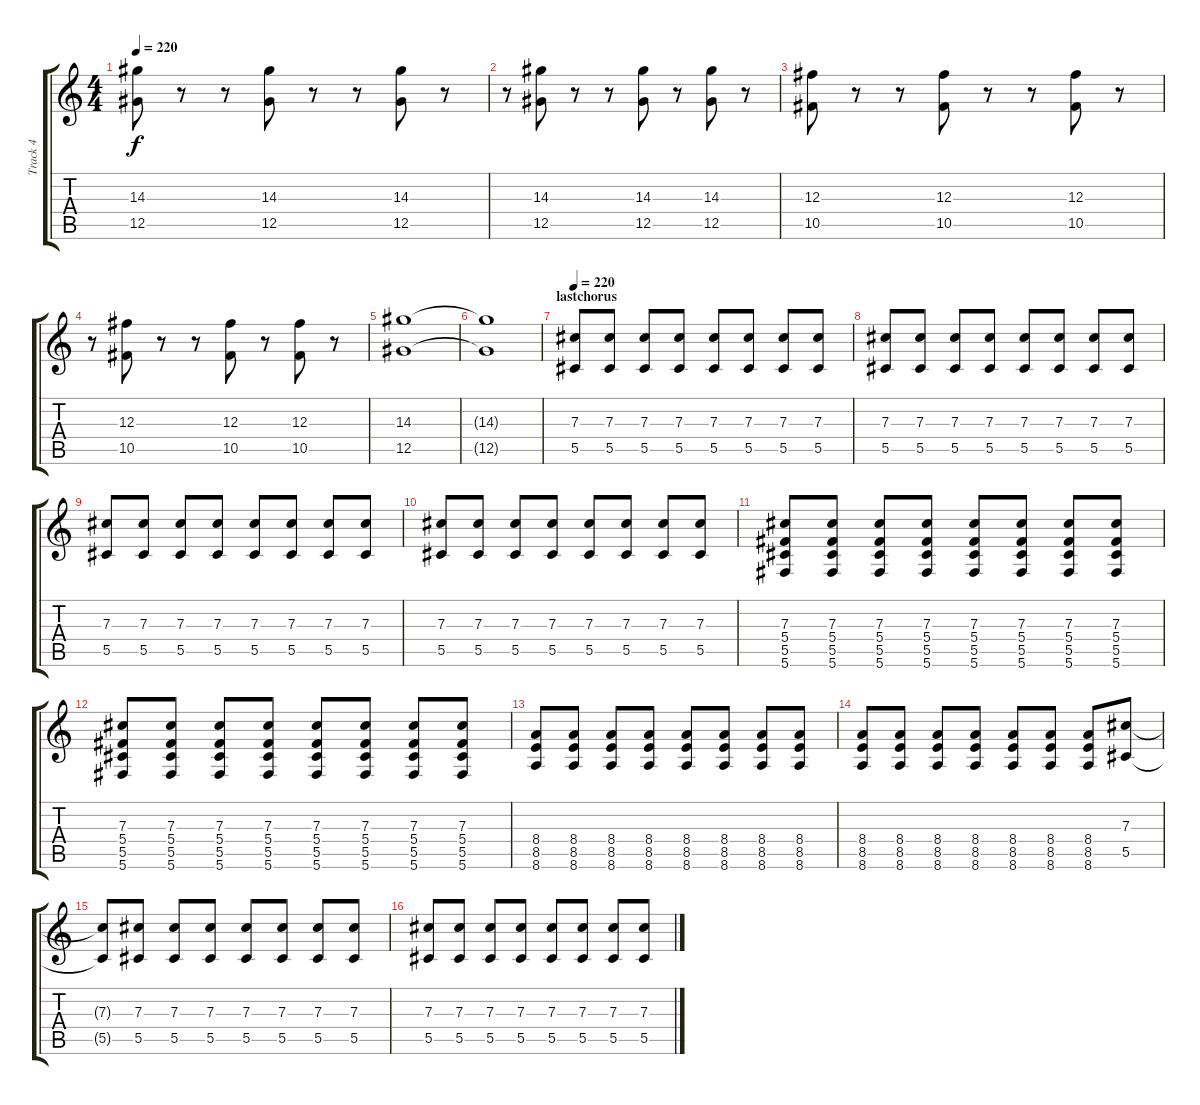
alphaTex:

\track ("Track 4" "Track 4") {instrument electricguitarmuted}
\staff {score tabs}
\tuning (Eb4 Bb3 Gb3 Db3 Ab2 Db2) {hide}
\ts (4 4)
\tempo 220
\clef g2
\ks c
(14.3 12.5).8{dy f} r.8 r.8 (14.3 12.5).8 r.8 r.8 (14.3 12.5).8 r.8 |
r.8 (14.3 12.5).8 r.8 r.8 (14.3 12.5).8 r.8 (14.3 12.5).8 r.8 |
(12.3 10.5).8 r.8 r.8 (12.3 10.5).8 r.8 r.8 (12.3 10.5).8 r.8 |
r.8 (12.3 10.5).8 r.8 r.8 (12.3 10.5).8 r.8 (12.3 10.5).8 r.8 |
(14.3 12.5).1 |
(14.3{t} 12.5{t}).1 |
\section ("" "lastchorus")
\tempo 220
(7.3 5.5).8 (7.3 5.5).8 (7.3 5.5).8 (7.3 5.5).8 (7.3 5.5).8 (7.3 5.5).8 (7.3 5.5).8 (7.3 5.5).8 |
(7.3 5.5).8 (7.3 5.5).8 (7.3 5.5).8 (7.3 5.5).8 (7.3 5.5).8 (7.3 5.5).8 (7.3 5.5).8 (7.3 5.5).8 |
(7.3 5.5).8 (7.3 5.5).8 (7.3 5.5).8 (7.3 5.5).8 (7.3 5.5).8 (7.3 5.5).8 (7.3 5.5).8 (7.3 5.5).8 |
(7.3 5.5).8 (7.3 5.5).8 (7.3 5.5).8 (7.3 5.5).8 (7.3 5.5).8 (7.3 5.5).8 (7.3 5.5).8 (7.3 5.5).8 |
(7.3 5.4 5.5 5.6).8 (7.3 5.4 5.5 5.6).8 (7.3 5.4 5.5 5.6).8 (7.3 5.4 5.5 5.6).8 (7.3 5.4 5.5 5.6).8 (7.3 5.4 5.5 5.6).8 (7.3 5.4 5.5 5.6).8 (7.3 5.4 5.5 5.6).8 |
(7.3 5.4 5.5 5.6).8 (7.3 5.4 5.5 5.6).8 (7.3 5.4 5.5 5.6).8 (7.3 5.4 5.5 5.6).8 (7.3 5.4 5.5 5.6).8 (7.3 5.4 5.5 5.6).8 (7.3 5.4 5.5 5.6).8 (7.3 5.4 5.5 5.6).8 |
(8.4 8.5 8.6).8 (8.4 8.5 8.6).8 (8.4 8.5 8.6).8 (8.4 8.5 8.6).8 (8.4 8.5 8.6).8 (8.4 8.5 8.6).8 (8.4 8.5 8.6).8 (8.4 8.5 8.6).8 |
(8.4 8.5 8.6).8 (8.4 8.5 8.6).8 (8.4 8.5 8.6).8 (8.4 8.5 8.6).8 (8.4 8.5 8.6).8 (8.4 8.5 8.6).8 (8.4 8.5 8.6).8 (7.3 5.5).8 |
(7.3{t} 5.5{t}).8 (7.3 5.5).8 (7.3 5.5).8 (7.3 5.5).8 (7.3 5.5).8 (7.3 5.5).8 (7.3 5.5).8 (7.3 5.5).8 |
(7.3 5.5).8 (7.3 5.5).8 (7.3 5.5).8 (7.3 5.5).8 (7.3 5.5).8 (7.3 5.5).8 (7.3 5.5).8 (7.3 5.5).8
